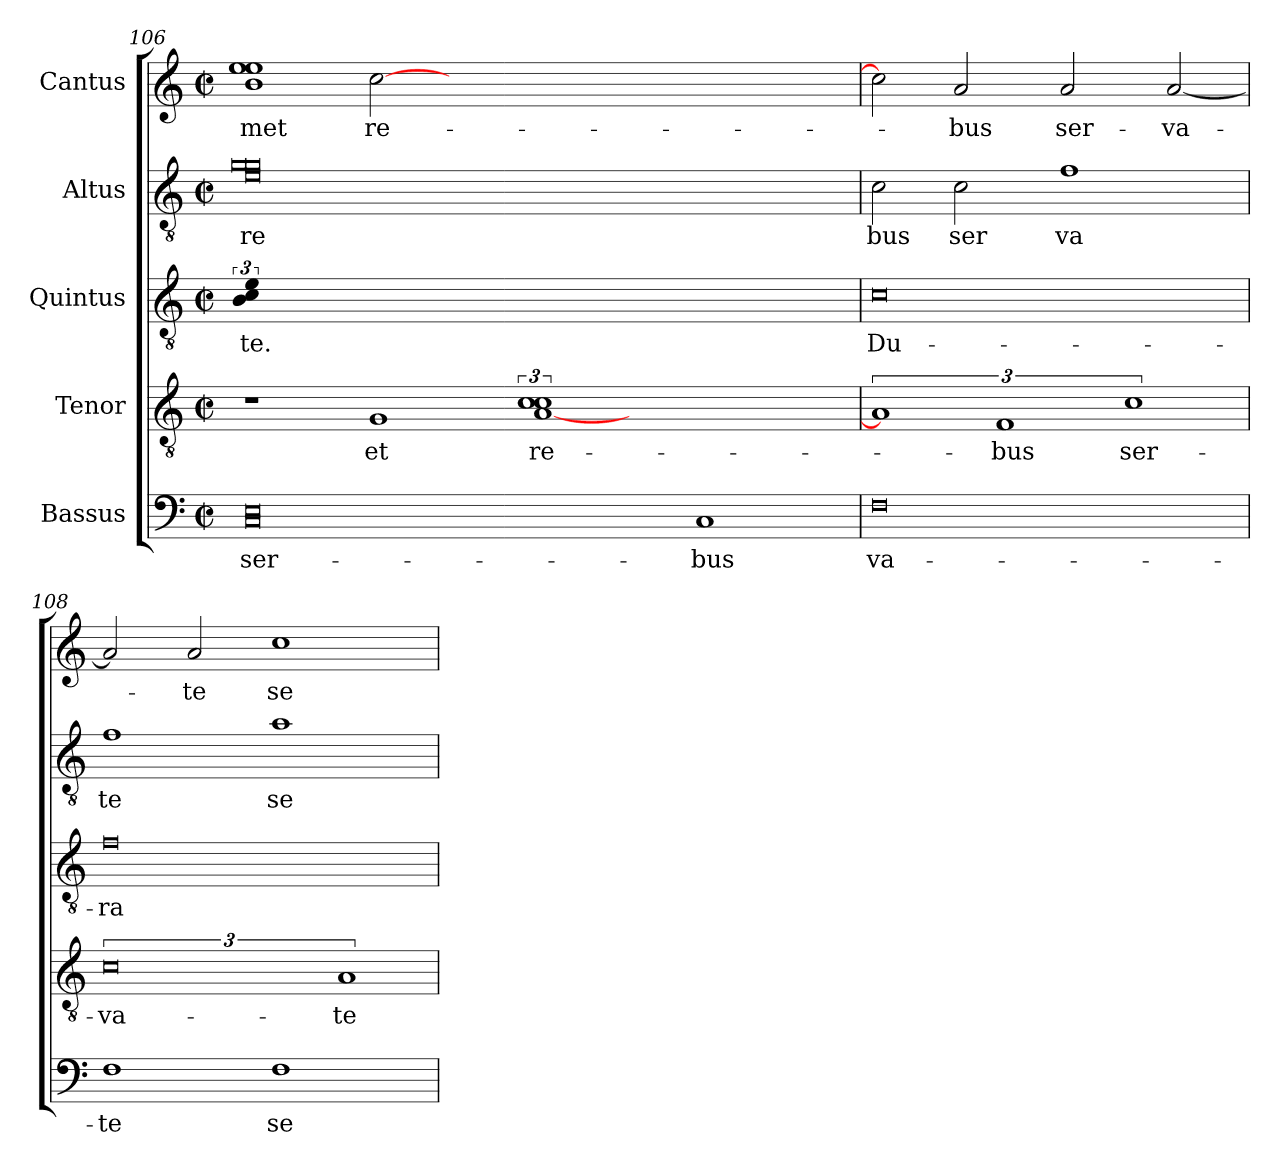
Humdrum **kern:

**kern	**text	**kern	**text	**kern	**text	**kern	**text	**kern	**text
*part5	*part5	*part4	*part4	*part3	*part3	*part2	*part2	*part1	*part1
*staff5	*staff5	*staff4	*staff4	*staff3	*staff3	*staff2	*staff2	*staff1	*staff1
*I"Bassus	*	*I"Tenor	*	*I"Quintus	*	*I"Altus	*	*I"Cantus	*
*clefF4	*	*clefGv2	*	*clefGv2	*	*clefGv2	*	*clefG2	*
*M2/2	*	*M2/2	*	*M2/2	*	*M2/2	*	*M2/2	*
*met(c|)	*	*met(c|)	*	*met(c|)	*	*met(c|)	*	*met(c|)	*
=106	=106	=106	=106	=106	=106	=106	=106	=106	=106
!	!LO:LY:b:cj	!	!	!LO:N:vis=0	!LO:LY:b:cj	!LO:N:vis=0	!LO:LY:b:cj	!	!LO:LY:b:cj
0E 0C	-ser-	1r	.	3%2.B 3%2.e 3%2.c	-te.	1g 1g 1e	re	1b 1ee 1ee	-met
!	!	!	!LO:LY:b:cj	!	!	!	!	!	!LO:LY:b:cj
.	.	1G	et	0.ryy	.	0.ryy	.	[>2cc\	re-
.	.	.	.	.	.	.	.	0ryy	.
!	!	!	!LO:LY:b:cj	!	!	!	!	!	!
1ryy	.	3%2c 3%2c [<3%2A	re-	.	.	.	.	.	.
.	.	3%4ryy	.	.	.	.	.	.	.
!	!LO:LY:b:cj	!	!	!	!	!	!	!	!
1C	-bus	.	.	.	.	.	.	.	.
.	.	.	.	.	.	.	.	2ryy	.
=107	=107	=107	=107	=107	=107	=107	=107	=107	=107
!	!LO:LY:b:cj	!	!	!	!LO:LY:b:cj	!	!LO:LY:b:cj	!	!
0F	va-	3%2A]	.	0c	Du-	2c\	bus	2cc\]	.
!	!	!	!	!	!	!	!LO:LY:b:cj	!	!LO:LY:b:cj
.	.	.	.	.	.	2c\	ser	2a/	-bus
!	!	!	!LO:LY:b:cj	!	!	!	!	!	!
.	.	3%2F	-bus	.	.	.	.	.	.
!	!	!	!	!	!	!	!LO:LY:b:cj	!	!LO:LY:b:cj
.	.	.	.	.	.	1f	va	2a/	ser-
!	!	!	!LO:LY:b:cj	!	!	!	!	!	!
.	.	3%2c	ser-	.	.	.	.	.	.
!	!	!	!	!	!	!	!	!	!LO:LY:b:cj
.	.	.	.	.	.	.	.	[<2a/	-va-
=108	=108	=108	=108	=108	=108	=108	=108	=108	=108
!	!LO:LY:b:cj	!	!LO:LY:b:cj	!	!LO:LY:b:cj	!	!LO:LY:b:cj	!	!
1F	-te	3%4c	-va-	0f	-ra-	1f	te	2a/]	.
!	!	!	!	!	!	!	!	!	!LO:LY:b:cj
.	.	.	.	.	.	.	.	2a/	-te
!	!LO:LY:b:cj	!	!	!	!	!	!LO:LY:b:cj	!	!LO:LY:b:cj
1F	se-	.	.	.	.	1a	se	1cc	se-
!	!	!	!LO:LY:b:cj	!	!	!	!	!	!
.	.	3%2A	-te	.	.	.	.	.	.
=	=	=	=	=	=	=	=	=	=
*-	*-	*-	*-	*-	*-	*-	*-	*-	*-
